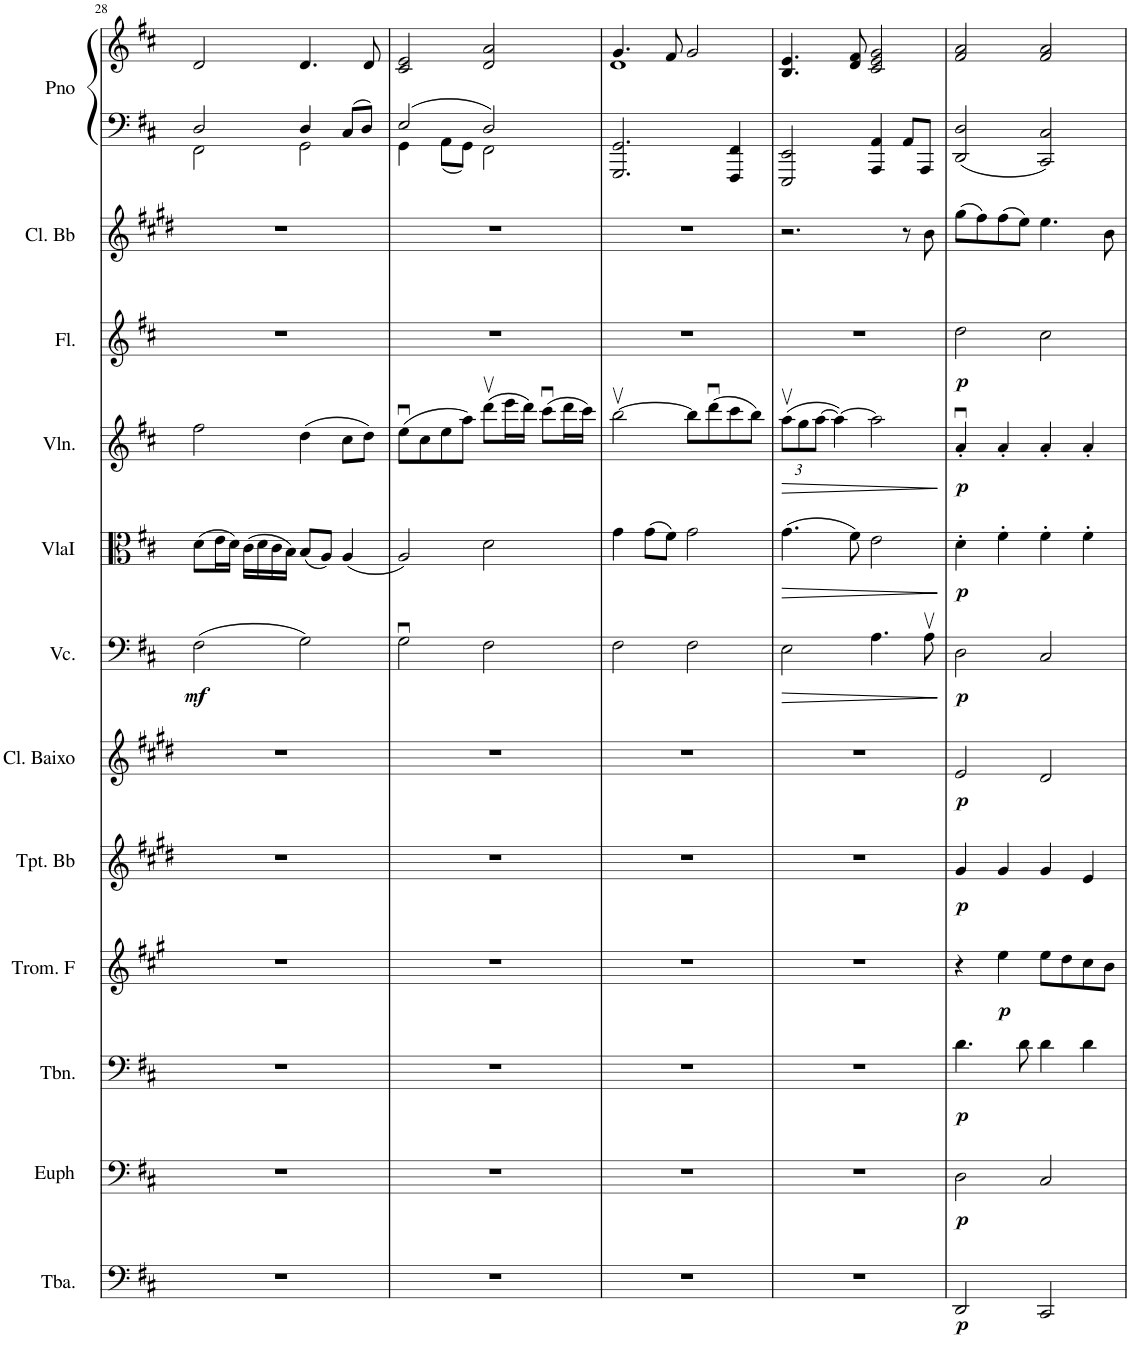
**kern	**dynam	**kern	**dynam	**kern	**dynam	**kern	**dynam	**kern	**dynam	**kern	**dynam	**kern	**dynam	**kern	**dynam	**kern	**dynam	**kern	**dynam	**kern	**kern	**kern
*part12	*part12	*part11	*part11	*part10	*part10	*part9	*part9	*part8	*part8	*part7	*part7	*part6	*part6	*part5	*part5	*part4	*part4	*part3	*part3	*part2	*part1	*part1
*staff13	*staff13	*staff12	*staff12	*staff11	*staff11	*staff10	*staff10	*staff9	*staff9	*staff8	*staff8	*staff7	*staff7	*staff6	*staff6	*staff5	*staff5	*staff4	*staff4	*staff3	*staff2	*staff1
*I"Tuba	*	*I"Euphonium	*	*I"Trombone	*	*I"Trompa em F	*	*I"Trompete Bb	*	*I"Clarineta Baixo / Clarone	*	*I"Violoncelo	*	*I"Viola I	*	*I"Violino	*	*I"Flauta Transversal	*	*I"Clarinete Bb (solo)	*I"Piano	*
*I'Tba.	*	*I'Euph	*	*I'Tbn.	*	*I'Trom. F	*	*I'Tpt. Bb	*	*I'Cl. Baixo	*	*I'Vc.	*	*I'VlaI	*	*I'Vln.	*	*I'Fl.	*	*I'Cl. Bb	*I'Pno	*
!!LO:PB:g=z
*clefF4	*	*clefF4	*	*clefF4	*	*clefG2	*	*clefG2	*	*clefG2	*	*clefF4	*	*clefC3	*	*clefG2	*	*clefG2	*	*clefG2	*clefF4	*clefG2
*	*	*	*	*	*	*Trd4c7	*	*Trd1c2	*	*Trd8c14	*	*	*	*	*	*	*	*	*	*Trd1c2	*	*
*k[f#c#]	*	*k[f#c#]	*	*k[f#c#]	*	*k[f#c#g#]	*	*k[f#c#g#d#]	*	*k[f#c#g#d#]	*	*k[f#c#]	*	*k[f#c#]	*	*k[f#c#]	*	*k[f#c#]	*	*k[f#c#g#d#]	*k[f#c#]	*k[f#c#]
*M4/4	*	*M4/4	*	*M4/4	*	*M4/4	*	*M4/4	*	*M4/4	*	*M4/4	*	*M4/4	*	*M4/4	*	*M4/4	*	*M4/4	*M4/4	*M4/4
*met(c)	*	*met(c)	*	*met(c)	*	*met(c)	*	*met(c)	*	*met(c)	*	*met(c)	*	*met(c)	*	*met(c)	*	*met(c)	*	*met(c)	*met(c)	*met(c)
=28	=28	=28	=28	=28	=28	=28	=28	=28	=28	=28	=28	=28	=28	=28	=28	=28	=28	=28	=28	=28	=28	=28
*	*	*	*	*	*	*	*	*	*	*	*	*	*	*	*	*	*	*	*	*	*^	*
!	!	!	!	!	!	!	!	!	!	!	!	!	!LO:DY:b	!	!	!	!	!	!	!	!	!	!
1r	.	1r	.	1r	.	1r	.	1r	.	1r	.	(2F#\	mf	(8d\L	.	2ff#\	.	1r	.	1r	2D/	2FF#\	2d/
.	.	.	.	.	.	.	.	.	.	.	.	.	.	16e\L	.	.	.	.	.	.	.	.	.
.	.	.	.	.	.	.	.	.	.	.	.	.	.	16d\JJ)	.	.	.	.	.	.	.	.	.
.	.	.	.	.	.	.	.	.	.	.	.	.	.	(16c#\LL	.	.	.	.	.	.	.	.	.
.	.	.	.	.	.	.	.	.	.	.	.	.	.	16d\	.	.	.	.	.	.	.	.	.
.	.	.	.	.	.	.	.	.	.	.	.	.	.	16c#\	.	.	.	.	.	.	.	.	.
.	.	.	.	.	.	.	.	.	.	.	.	.	.	16B\JJ)	.	.	.	.	.	.	.	.	.
.	.	.	.	.	.	.	.	.	.	.	.	2G\)	.	(8B/L	.	(4dd\	.	.	.	.	4D/	2GG\	4.d/
.	.	.	.	.	.	.	.	.	.	.	.	.	.	8A/J)	.	.	.	.	.	.	.	.	.
.	.	.	.	.	.	.	.	.	.	.	.	.	.	(4A/	.	8cc#\L	.	.	.	.	8C#/L	.	.
.	.	.	.	.	.	.	.	.	.	.	.	.	.	.	.	8dd\J)	.	.	.	.	8D/J	.	8d/
=29	=29	=29	=29	=29	=29	=29	=29	=29	=29	=29	=29	=29	=29	=29	=29	=29	=29	=29	=29	=29	=29	=29	=29
1r	.	1r	.	1r	.	1r	.	1r	.	1r	.	2Gu\	.	2A/)	.	(8eeu\L	.	1r	.	1r	2E/	4GG\	2c#/ 2e/
.	.	.	.	.	.	.	.	.	.	.	.	.	.	.	.	8cc#\	.	.	.	.	.	.	.
.	.	.	.	.	.	.	.	.	.	.	.	.	.	.	.	8ee\	.	.	.	.	.	8AA\L	.
.	.	.	.	.	.	.	.	.	.	.	.	.	.	.	.	8aa\J)	.	.	.	.	.	8GG\J	.
.	.	.	.	.	.	.	.	.	.	.	.	2F#\	.	2d\	.	(8dddv\L	.	.	.	.	2D/	2FF#\	2d/ 2a/
.	.	.	.	.	.	.	.	.	.	.	.	.	.	.	.	16eee\L	.	.	.	.	.	.	.
.	.	.	.	.	.	.	.	.	.	.	.	.	.	.	.	16ddd\JJ)	.	.	.	.	.	.	.
.	.	.	.	.	.	.	.	.	.	.	.	.	.	.	.	(8ccc#u\L	.	.	.	.	.	.	.
.	.	.	.	.	.	.	.	.	.	.	.	.	.	.	.	16ddd\L	.	.	.	.	.	.	.
.	.	.	.	.	.	.	.	.	.	.	.	.	.	.	.	16ccc#\JJ)	.	.	.	.	.	.	.
*	*	*	*	*	*	*	*	*	*	*	*	*	*	*	*	*	*	*	*	*	*v	*v	*
=30	=30	=30	=30	=30	=30	=30	=30	=30	=30	=30	=30	=30	=30	=30	=30	=30	=30	=30	=30	=30	=30	=30
*	*	*	*	*	*	*	*	*	*	*	*	*	*	*	*	*	*	*	*	*	*	*^
1r	.	1r	.	1r	.	1r	.	1r	.	1r	.	2F#\	.	4g\	.	[2bbv\	.	1r	.	1r	2.GGG/ 2.GG/	4.g/	1d
.	.	.	.	.	.	.	.	.	.	.	.	.	.	(8g\L	.	.	.	.	.	.	.	.	.
.	.	.	.	.	.	.	.	.	.	.	.	.	.	8f#\J)	.	.	.	.	.	.	.	8f#/	.
.	.	.	.	.	.	.	.	.	.	.	.	2F#\	.	2g\	.	8bb\L]	.	.	.	.	.	2g/	.
.	.	.	.	.	.	.	.	.	.	.	.	.	.	.	.	(8dddu\	.	.	.	.	.	.	.
.	.	.	.	.	.	.	.	.	.	.	.	.	.	.	.	8ccc#\	.	.	.	.	4FFF#/ 4FF#/	.	.
.	.	.	.	.	.	.	.	.	.	.	.	.	.	.	.	8bb\J)	.	.	.	.	.	.	.
*	*	*	*	*	*	*	*	*	*	*	*	*	*	*	*	*	*	*	*	*	*	*v	*v
=31	=31	=31	=31	=31	=31	=31	=31	=31	=31	=31	=31	=31	=31	=31	=31	=31	=31	=31	=31	=31	=31	=31
!	!	!	!	!	!	!	!	!	!	!	!	!	!LO:HP:b	!	!LO:HP:b	!	!	!	!	!	!	!
*	*	*	*	*	*	*	*	*	*	*	*	*	*	*	*	*Xbrackettup	*	*	*	*	*	*
!	!	!	!	!	!	!	!	!	!	!	!	!	!	!	!	!	!LO:HP:b	!	!	!	!	!
1r	.	1r	.	1r	.	1r	.	1r	.	1r	.	2E\	>	(4.g\	>	(12aav\L	>	1r	.	2.r	2EEE/ 2EE/	4.B/ 4.e/
.	.	.	.	.	.	.	.	.	.	.	.	.	.	.	.	12gg\	.	.	.	.	.	.
.	.	.	.	.	.	.	.	.	.	.	.	.	.	.	.	[12aa\J	.	.	.	.	.	.
.	.	.	.	.	.	.	.	.	.	.	.	.	.	.	.	4aa\_)	.	.	.	.	.	.
.	.	.	.	.	.	.	.	.	.	.	.	.	.	8f#\)	.	.	.	.	.	.	.	8d/ 8f#/
.	.	.	.	.	.	.	.	.	.	.	.	4.A\	.	2e\	.	2aa\]	.	.	.	.	4AAA/ 4AA/	2c#/ 2e/ 2g/
.	.	.	.	.	.	.	.	.	.	.	.	.	.	.	.	.	.	.	.	8r	8AA/L	.
.	.	.	.	.	.	.	.	.	.	.	.	8Av\	.	.	.	.	.	.	.	8b\	8AAA/J	.
.	.	.	.	.	.	.	.	.	.	.	.	.	]	.	]	.	]	.	.	.	.	.
=32	=32	=32	=32	=32	=32	=32	=32	=32	=32	=32	=32	=32	=32	=32	=32	=32	=32	=32	=32	=32	=32	=32
!	!LO:DY:b	!	!LO:DY:b	!	!LO:DY:b	!	!	!	!LO:DY:b	!	!LO:DY:b	!	!LO:DY:b	!	!LO:DY:b	!	!LO:DY:b	!	!LO:DY:b	!	!	!
2DD/	p	2D\	p	4.d\	p	4r	.	4g#/	p	2e/	p	2D\	p	4d'\	p	4au'/	p	2dd\	p	(8gg#\L	2DD/ 2D/	2f#/ 2a/
.	.	.	.	.	.	.	.	.	.	.	.	.	.	.	.	.	.	.	.	8ff#\)	.	.
!	!	!	!	!	!	!	!LO:DY:b	!	!	!	!	!	!	!	!	!	!	!	!	!	!	!
.	.	.	.	.	.	4ee\	p	4g#/	.	.	.	.	.	4f#'\	.	4a'/	.	.	.	(8ff#\	.	.
.	.	.	.	8d\	.	.	.	.	.	.	.	.	.	.	.	.	.	.	.	8ee\J)	.	.
2CC#/	.	2C#/	.	4d\	.	8ee\L	.	4g#/	.	2d#/	.	2C#/	.	4f#'\	.	4a'/	.	2cc#\	.	4.ee\	2CC#/ 2C#/	2f#/ 2a/
.	.	.	.	.	.	8dd\	.	.	.	.	.	.	.	.	.	.	.	.	.	.	.	.
.	.	.	.	4d\	.	8cc#\	.	4e/	.	.	.	.	.	4f#'\	.	4a'/	.	.	.	.	.	.
.	.	.	.	.	.	8b\J	.	.	.	.	.	.	.	.	.	.	.	.	.	8b\	.	.
=	=	=	=	=	=	=	=	=	=	=	=	=	=	=	=	=	=	=	=	=	=	=
*-	*-	*-	*-	*-	*-	*-	*-	*-	*-	*-	*-	*-	*-	*-	*-	*-	*-	*-	*-	*-	*-	*-
